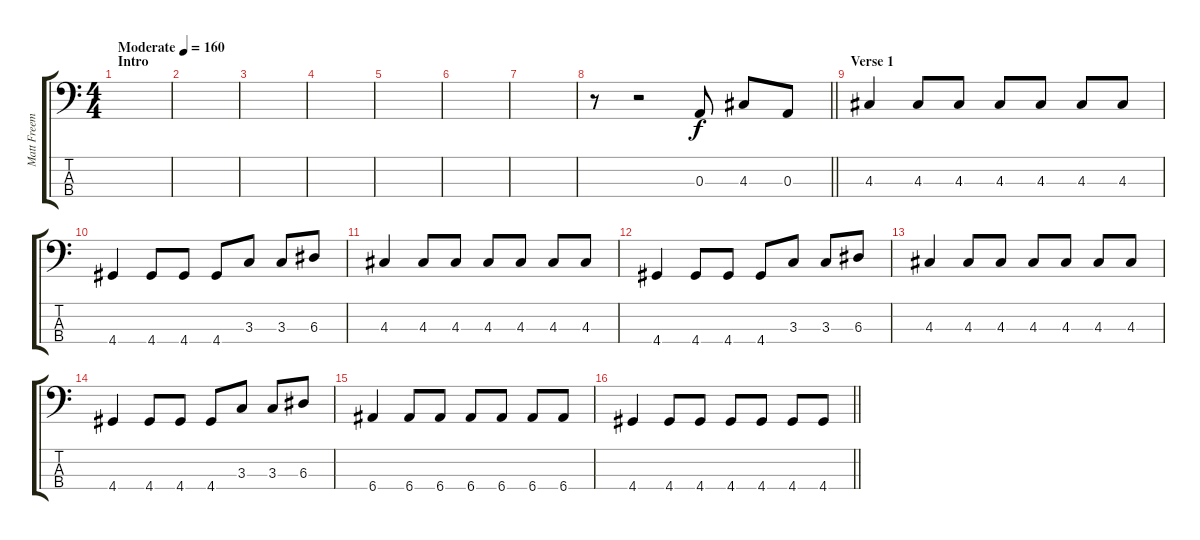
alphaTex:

\track ("Matt Freeman" "Matt Freem") {instrument electricbassfinger}
\staff {score tabs}
\tuning (G2 D2 A1 E1) {hide}
\ts (4 4)
\section ("" "Intro")
\tempo (160 "Moderate")
\clef f4
\ks c
|
|
|
|
|
|
|
\barLineRight lightlight
r.8 r.2 0.3.8 4.3.8 0.3.8 |
\section ("" "Verse 1")
4.3.4 4.3.8 4.3.8 4.3.8 4.3.8 4.3.8 4.3.8 |
4.4.4 4.4.8 4.4.8 4.4.8 3.3.8 3.3.8 6.3.8 |
4.3.4 4.3.8 4.3.8 4.3.8 4.3.8 4.3.8 4.3.8 |
4.4.4 4.4.8 4.4.8 4.4.8 3.3.8 3.3.8 6.3.8 |
4.3.4 4.3.8 4.3.8 4.3.8 4.3.8 4.3.8 4.3.8 |
4.4.4 4.4.8 4.4.8 4.4.8 3.3.8 3.3.8 6.3.8 |
6.4.4 6.4.8 6.4.8 6.4.8 6.4.8 6.4.8 6.4.8 |
\barLineRight lightlight
4.4.4 4.4.8 4.4.8 4.4.8 4.4.8 4.4.8 4.4.8
